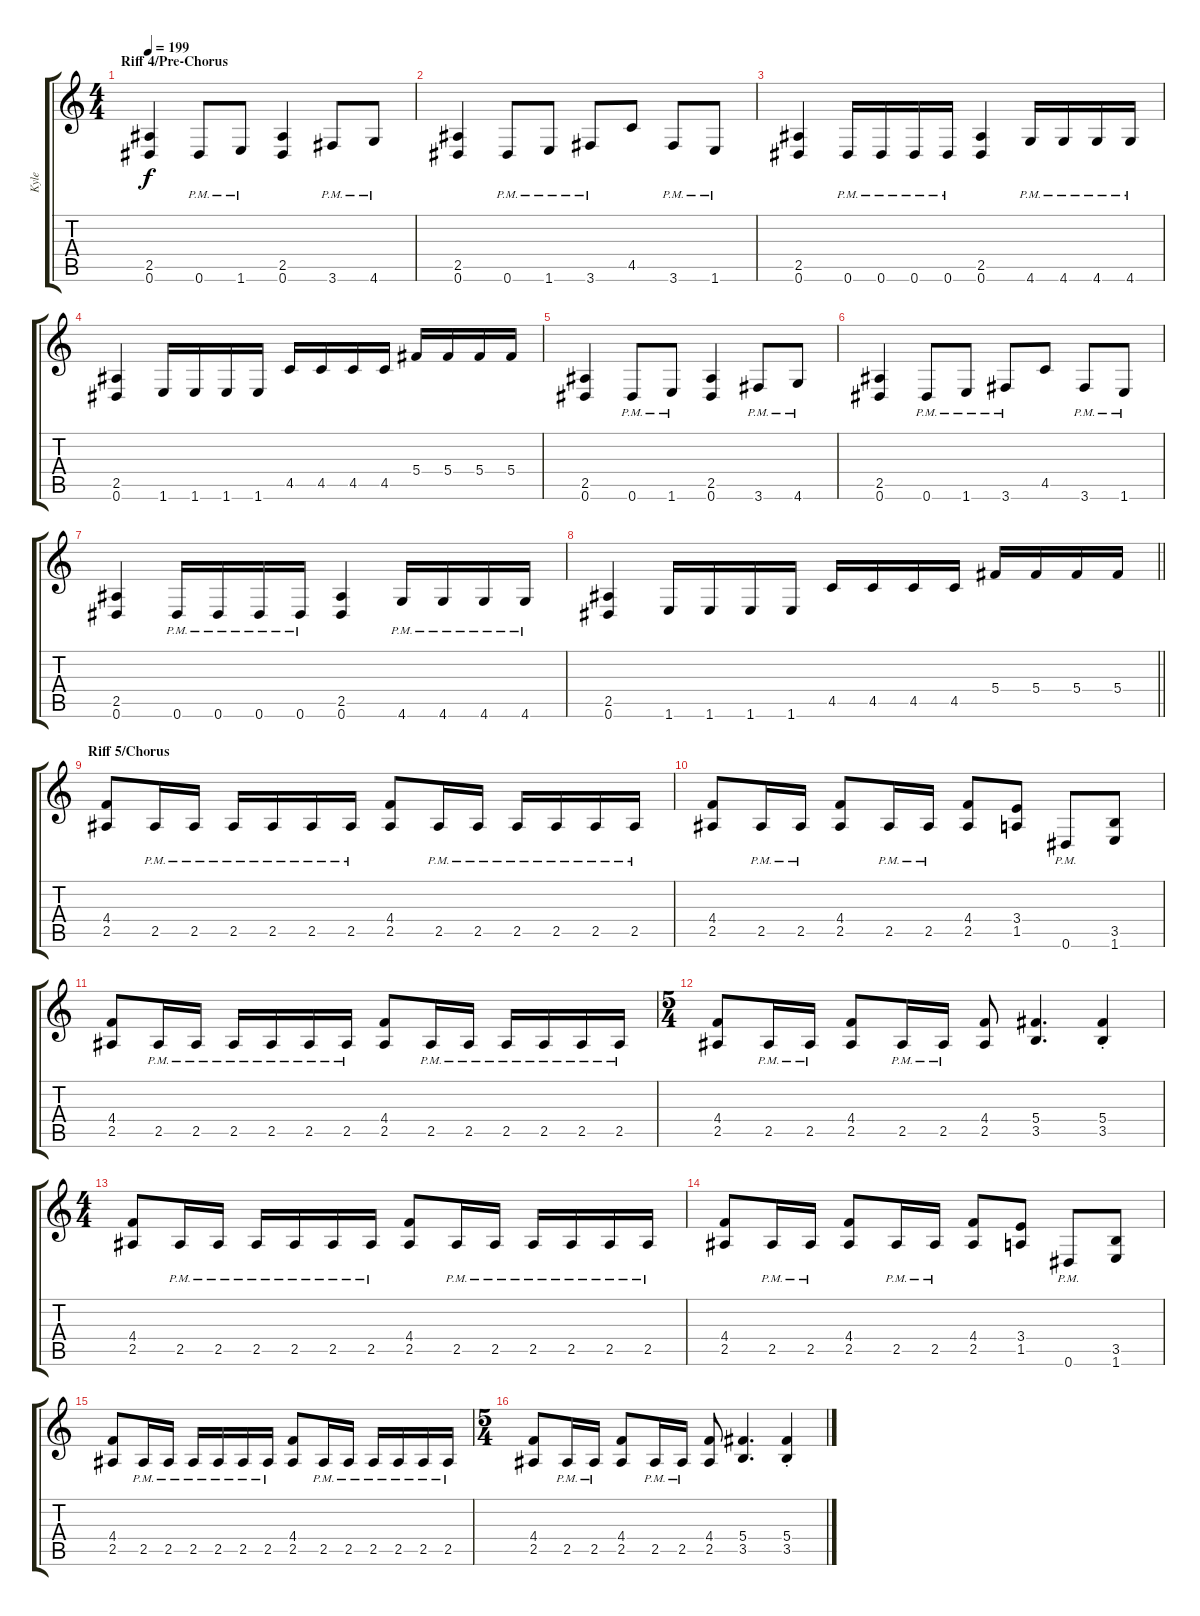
\track ("Kyle" "Kyle") {instrument distortionguitar}
\staff {score tabs}
\tuning (Eb4 Bb3 Gb3 Db3 Ab2 Eb2) {hide}
\ts (4 4)
\section ("" "Riff 4/Pre-Chorus")
\tempo 199
\clef g2
\ks c
(2.5 0.6).4{dy f} 0.6{pm}.8 1.6{pm}.8 (2.5 0.6).4 3.6{pm}.8 4.6{pm}.8 |
(2.5 0.6).4 0.6{pm}.8 1.6{pm}.8 3.6{pm}.8 4.5.8 3.6{pm}.8 1.6{pm}.8 |
(2.5 0.6).4 0.6{pm}.16 0.6{pm}.16 0.6{pm}.16 0.6{pm}.16 (2.5 0.6).4 4.6{pm}.16 4.6{pm}.16 4.6{pm}.16 4.6{pm}.16 |
(2.5 0.6).4 1.6.16 1.6.16 1.6.16 1.6.16 4.5.16 4.5.16 4.5.16 4.5.16 5.4.16 5.4.16 5.4.16 5.4.16 |
(2.5 0.6).4 0.6{pm}.8 1.6{pm}.8 (2.5 0.6).4 3.6{pm}.8 4.6{pm}.8 |
(2.5 0.6).4 0.6{pm}.8 1.6{pm}.8 3.6{pm}.8 4.5.8 3.6{pm}.8 1.6{pm}.8 |
(2.5 0.6).4 0.6{pm}.16 0.6{pm}.16 0.6{pm}.16 0.6{pm}.16 (2.5 0.6).4 4.6{pm}.16 4.6{pm}.16 4.6{pm}.16 4.6{pm}.16 |
\barLineRight lightlight
(2.5 0.6).4 1.6.16 1.6.16 1.6.16 1.6.16 4.5.16 4.5.16 4.5.16 4.5.16 5.4.16 5.4.16 5.4.16 5.4.16 |
\section ("" "Riff 5/Chorus")
(4.4 2.5).8 2.5{pm}.16 2.5{pm}.16 2.5{pm}.16 2.5{pm}.16 2.5{pm}.16 2.5{pm}.16 (4.4 2.5).8 2.5{pm}.16 2.5{pm}.16 2.5{pm}.16 2.5{pm}.16 2.5{pm}.16 2.5{pm}.16 |
(4.4 2.5).8 2.5{pm}.16 2.5{pm}.16 (4.4 2.5).8 2.5{pm}.16 2.5{pm}.16 (4.4 2.5).8 (3.4 1.5).8 0.6{pm}.8 (3.5 1.6).8 |
(4.4 2.5).8 2.5{pm}.16 2.5{pm}.16 2.5{pm}.16 2.5{pm}.16 2.5{pm}.16 2.5{pm}.16 (4.4 2.5).8 2.5{pm}.16 2.5{pm}.16 2.5{pm}.16 2.5{pm}.16 2.5{pm}.16 2.5{pm}.16 |
\ts (5 4)
(4.4 2.5).8 2.5{pm}.16 2.5{pm}.16 (4.4 2.5).8 2.5{pm}.16 2.5{pm}.16 (4.4 2.5).8 (5.4 3.5).4{d} (5.4{st} 3.5{st}).4 |
\ts (4 4)
(4.4 2.5).8 2.5{pm}.16 2.5{pm}.16 2.5{pm}.16 2.5{pm}.16 2.5{pm}.16 2.5{pm}.16 (4.4 2.5).8 2.5{pm}.16 2.5{pm}.16 2.5{pm}.16 2.5{pm}.16 2.5{pm}.16 2.5{pm}.16 |
(4.4 2.5).8 2.5{pm}.16 2.5{pm}.16 (4.4 2.5).8 2.5{pm}.16 2.5{pm}.16 (4.4 2.5).8 (3.4 1.5).8 0.6{pm}.8 (3.5 1.6).8 |
(4.4 2.5).8 2.5{pm}.16 2.5{pm}.16 2.5{pm}.16 2.5{pm}.16 2.5{pm}.16 2.5{pm}.16 (4.4 2.5).8 2.5{pm}.16 2.5{pm}.16 2.5{pm}.16 2.5{pm}.16 2.5{pm}.16 2.5{pm}.16 |
\ts (5 4)
(4.4 2.5).8 2.5{pm}.16 2.5{pm}.16 (4.4 2.5).8 2.5{pm}.16 2.5{pm}.16 (4.4 2.5).8 (5.4 3.5).4{d} (5.4{st} 3.5{st}).4
